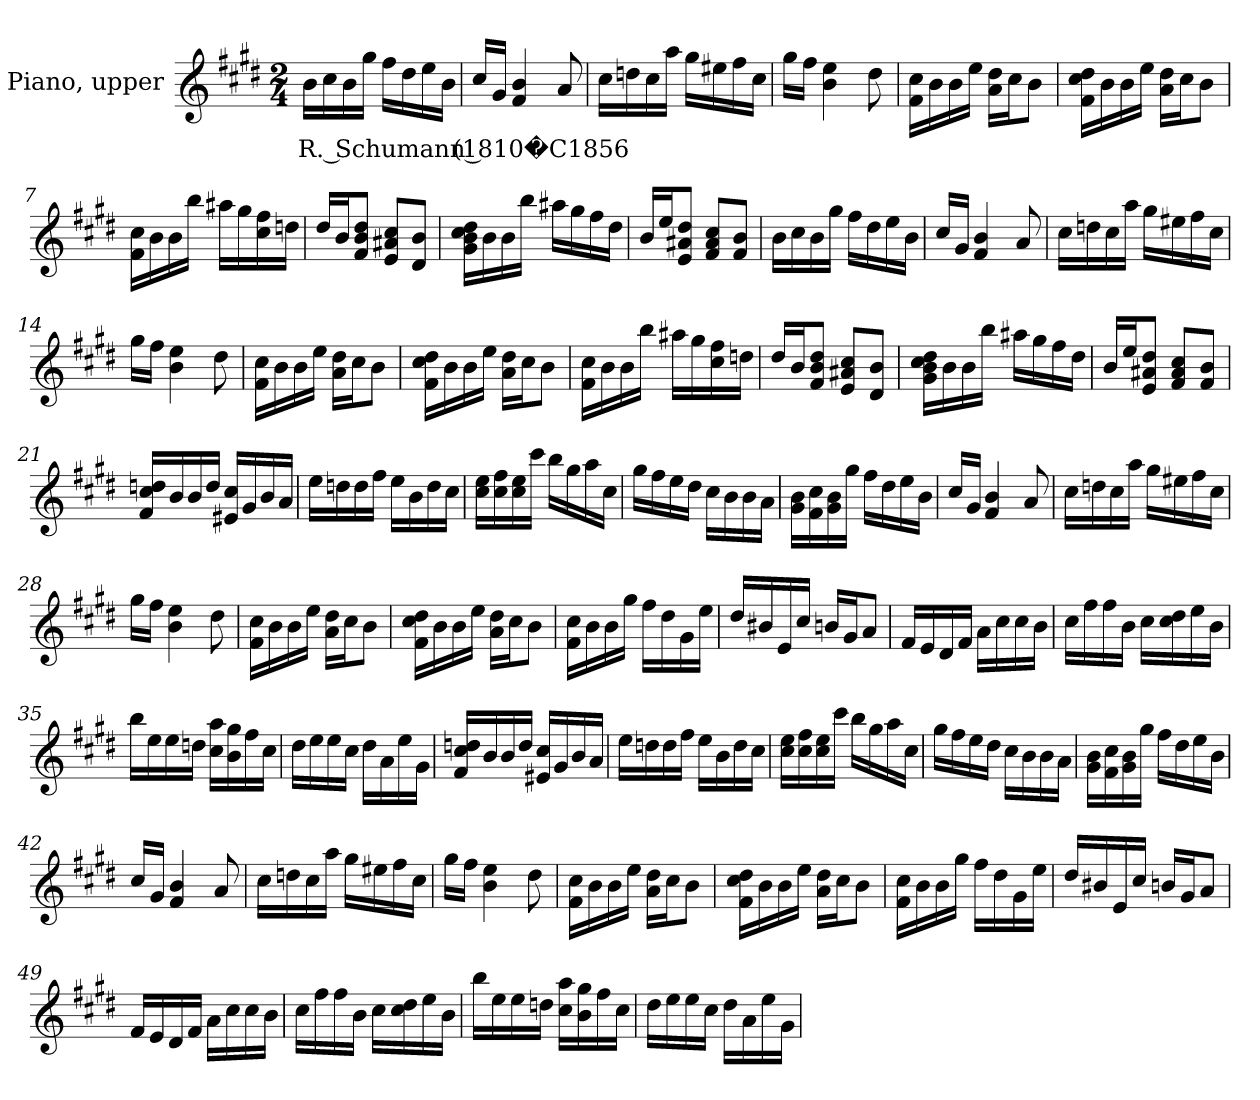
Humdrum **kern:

**kern	**text
*part1	*part1
*staff1	*staff1
*I"Piano, upper	*
*I'Pno.	*
*clefG2	*
*k[f#c#g#d#]	*
*M2/4	*
*MM10	*
=1	=1
!	!LO:LY:b
16b\LL	R. Schumann (1810�C1856
16cc#\	.
16b\	.
16gg#\JJ	.
16ff#\LL	.
16dd#\	.
16ee\	.
16b\JJ	.
=2	=2
16cc#/LL	.
16g#/JJ	.
4f#/ 4b/	.
8a/	.
=3	=3
16cc#\LL	.
16ddn\	.
16cc#\	.
16aa\JJ	.
16gg#\LL	.
16ee#X\	.
16ff#\	.
16cc#\JJ	.
=4	=4
16gg#\LL	.
16ff#\JJ	.
4b\ 4ee\	.
8dd#\	.
!!LO:LB:g=z
=5	=5
16f#\ 16cc#\LL	.
16b\	.
16b\	.
16ee\JJ	.
16a\ 16dd#\LL	.
16cc#\J	.
8b\J	.
=6	=6
16f#\ 16cc#\ 16dd#\LL	.
16b\	.
16b\	.
16ee\JJ	.
16a\ 16dd#\LL	.
16cc#\J	.
8b\J	.
=7	=7
16f#\ 16cc#\LL	.
16b\	.
16b\	.
16bb\JJ	.
16aa#X\LL	.
16gg#\	.
16cc#\ 16ff#\	.
16ddn\JJ	.
=8	=8
16dd#/LL	.
16b/J	.
8f#/ 8b/ 8dd#/J	.
8e/ 8a#X/ 8cc#/L	.
8d#/ 8b/J	.
=9	=9
16g#\ 16b\ 16cc#\ 16dd#\LL	.
16b\	.
16b\	.
16bb\JJ	.
16aa#X\LL	.
16gg#\	.
16ff#\	.
16dd#\JJ	.
!!LO:LB:g=z
=10	=10
16b/LL	.
16ee/J	.
8e/ 8a#X/ 8dd#/J	.
8f#/ 8a#/ 8cc#/L	.
8f#/ 8b/J	.
=11	=11
16b\LL	.
16cc#\	.
16b\	.
16gg#\JJ	.
16ff#\LL	.
16dd#\	.
16ee\	.
16b\JJ	.
=12	=12
16cc#/LL	.
16g#/JJ	.
4f#/ 4b/	.
8a/	.
=13	=13
16cc#\LL	.
16ddn\	.
16cc#\	.
16aa\JJ	.
16gg#\LL	.
16ee#X\	.
16ff#\	.
16cc#\JJ	.
=14	=14
16gg#\LL	.
16ff#\JJ	.
4b\ 4ee\	.
8dd#\	.
=15	=15
16f#\ 16cc#\LL	.
16b\	.
16b\	.
16ee\JJ	.
16a\ 16dd#\LL	.
16cc#\J	.
8b\J	.
!!LO:LB:g=z
=16	=16
16f#\ 16cc#\ 16dd#\LL	.
16b\	.
16b\	.
16ee\JJ	.
16a\ 16dd#\LL	.
16cc#\J	.
8b\J	.
=17	=17
16f#\ 16cc#\LL	.
16b\	.
16b\	.
16bb\JJ	.
16aa#X\LL	.
16gg#\	.
16cc#\ 16ff#\	.
16ddn\JJ	.
=18	=18
16dd#/LL	.
16b/J	.
8f#/ 8b/ 8dd#/J	.
8e/ 8a#X/ 8cc#/L	.
8d#/ 8b/J	.
=19	=19
16g#\ 16b\ 16cc#\ 16dd#\LL	.
16b\	.
16b\	.
16bb\JJ	.
16aa#X\LL	.
16gg#\	.
16ff#\	.
16dd#\JJ	.
=20	=20
16b/LL	.
16ee/J	.
8e/ 8a#X/ 8dd#/J	.
8f#/ 8a#/ 8cc#/L	.
8f#/ 8b/J	.
!!LO:LB:g=z
=21	=21
16f#/ 16cc#/ 16ddn/LL	.
16b/	.
16b/	.
16dd/JJ	.
16e#X/ 16cc#/LL	.
16g#/	.
16b/	.
16a/JJ	.
=22	=22
16ee\LL	.
16ddn\	.
16dd\	.
16ff#\JJ	.
16ee\LL	.
16b\	.
16dd\	.
16cc#\JJ	.
=23	=23
16cc#\ 16ee\LL	.
16cc#\ 16ff#\	.
16cc#\ 16ee\	.
16ccc#\JJ	.
16bb\LL	.
16gg#\	.
16aa\	.
16cc#\JJ	.
=24	=24
16gg#\LL	.
16ff#\	.
16ee\	.
16dd#\JJ	.
16cc#\LL	.
16b\	.
16b\	.
16a\JJ	.
!!LO:LB:g=z
=25	=25
16g#\ 16b\LL	.
16f#\ 16cc#\	.
16g#\ 16b\	.
16gg#\JJ	.
16ff#\LL	.
16dd#\	.
16ee\	.
16b\JJ	.
=26	=26
16cc#/LL	.
16g#/JJ	.
4f#/ 4b/	.
8a/	.
=27	=27
16cc#\LL	.
16ddn\	.
16cc#\	.
16aa\JJ	.
16gg#\LL	.
16ee#X\	.
16ff#\	.
16cc#\JJ	.
=28	=28
16gg#\LL	.
16ff#\JJ	.
4b\ 4ee\	.
8dd#\	.
=29	=29
16f#\ 16cc#\LL	.
16b\	.
16b\	.
16ee\JJ	.
16a\ 16dd#\LL	.
16cc#\J	.
8b\J	.
=30	=30
16f#\ 16cc#\ 16dd#\LL	.
16b\	.
16b\	.
16ee\JJ	.
16a\ 16dd#\LL	.
16cc#\J	.
8b\J	.
!!LO:LB:g=z
=31	=31
16f#\ 16cc#\LL	.
16b\	.
16b\	.
16gg#\JJ	.
16ff#\LL	.
16dd#\	.
16g#\	.
16ee\JJ	.
=32	=32
16dd#/LL	.
16b#X/	.
16e/	.
16cc#/JJ	.
16bn/LL	.
16g#/J	.
8a/J	.
=33	=33
16f#/LL	.
16e/	.
16d#/	.
16f#/JJ	.
16a\LL	.
16cc#\	.
16cc#\	.
16b\JJ	.
=34	=34
16cc#\LL	.
16ff#\	.
16ff#\	.
16b\JJ	.
16cc#\LL	.
16cc#\ 16dd#\	.
16ee\	.
16b\JJ	.
=35	=35
16bb\LL	.
16ee\	.
16ee\	.
16ddn\JJ	.
16cc#\ 16aa\LL	.
16b\ 16gg#\	.
16ff#\	.
16cc#\JJ	.
!!LO:LB:g=z
=36	=36
16dd#\LL	.
16ee\	.
16ee\	.
16cc#\JJ	.
16dd#\LL	.
16a\	.
16ee\	.
16g#\JJ	.
=37	=37
16f#/ 16cc#/ 16ddn/LL	.
16b/	.
16b/	.
16dd/JJ	.
16e#X/ 16cc#/LL	.
16g#/	.
16b/	.
16a/JJ	.
=38	=38
16ee\LL	.
16ddn\	.
16dd\	.
16ff#\JJ	.
16ee\LL	.
16b\	.
16dd\	.
16cc#\JJ	.
=39	=39
16cc#\ 16ee\LL	.
16cc#\ 16ff#\	.
16cc#\ 16ee\	.
16ccc#\JJ	.
16bb\LL	.
16gg#\	.
16aa\	.
16cc#\JJ	.
=40	=40
16gg#\LL	.
16ff#\	.
16ee\	.
16dd#\JJ	.
16cc#\LL	.
16b\	.
16b\	.
16a\JJ	.
!!LO:LB:g=z
=41	=41
16g#\ 16b\LL	.
16f#\ 16cc#\	.
16g#\ 16b\	.
16gg#\JJ	.
16ff#\LL	.
16dd#\	.
16ee\	.
16b\JJ	.
=42	=42
16cc#/LL	.
16g#/JJ	.
4f#/ 4b/	.
8a/	.
=43	=43
16cc#\LL	.
16ddn\	.
16cc#\	.
16aa\JJ	.
16gg#\LL	.
16ee#X\	.
16ff#\	.
16cc#\JJ	.
=44	=44
16gg#\LL	.
16ff#\JJ	.
4b\ 4ee\	.
8dd#\	.
=45	=45
16f#\ 16cc#\LL	.
16b\	.
16b\	.
16ee\JJ	.
16a\ 16dd#\LL	.
16cc#\J	.
8b\J	.
=46	=46
16f#\ 16cc#\ 16dd#\LL	.
16b\	.
16b\	.
16ee\JJ	.
16a\ 16dd#\LL	.
16cc#\J	.
8b\J	.
!!LO:LB:g=z
=47	=47
16f#\ 16cc#\LL	.
16b\	.
16b\	.
16gg#\JJ	.
16ff#\LL	.
16dd#\	.
16g#\	.
16ee\JJ	.
=48	=48
16dd#/LL	.
16b#X/	.
16e/	.
16cc#/JJ	.
16bn/LL	.
16g#/J	.
8a/J	.
=49	=49
16f#/LL	.
16e/	.
16d#/	.
16f#/JJ	.
16a\LL	.
16cc#\	.
16cc#\	.
16b\JJ	.
=50	=50
16cc#\LL	.
16ff#\	.
16ff#\	.
16b\JJ	.
16cc#\LL	.
16cc#\ 16dd#\	.
16ee\	.
16b\JJ	.
=51	=51
16bb\LL	.
16ee\	.
16ee\	.
16ddn\JJ	.
16cc#\ 16aa\LL	.
16b\ 16gg#\	.
16ff#\	.
16cc#\JJ	.
!!LO:LB:g=z
=52	=52
16dd#\LL	.
16ee\	.
16ee\	.
16cc#\JJ	.
16dd#\LL	.
16a\	.
16ee\	.
16g#\JJ	.
=	=
*-	*-
